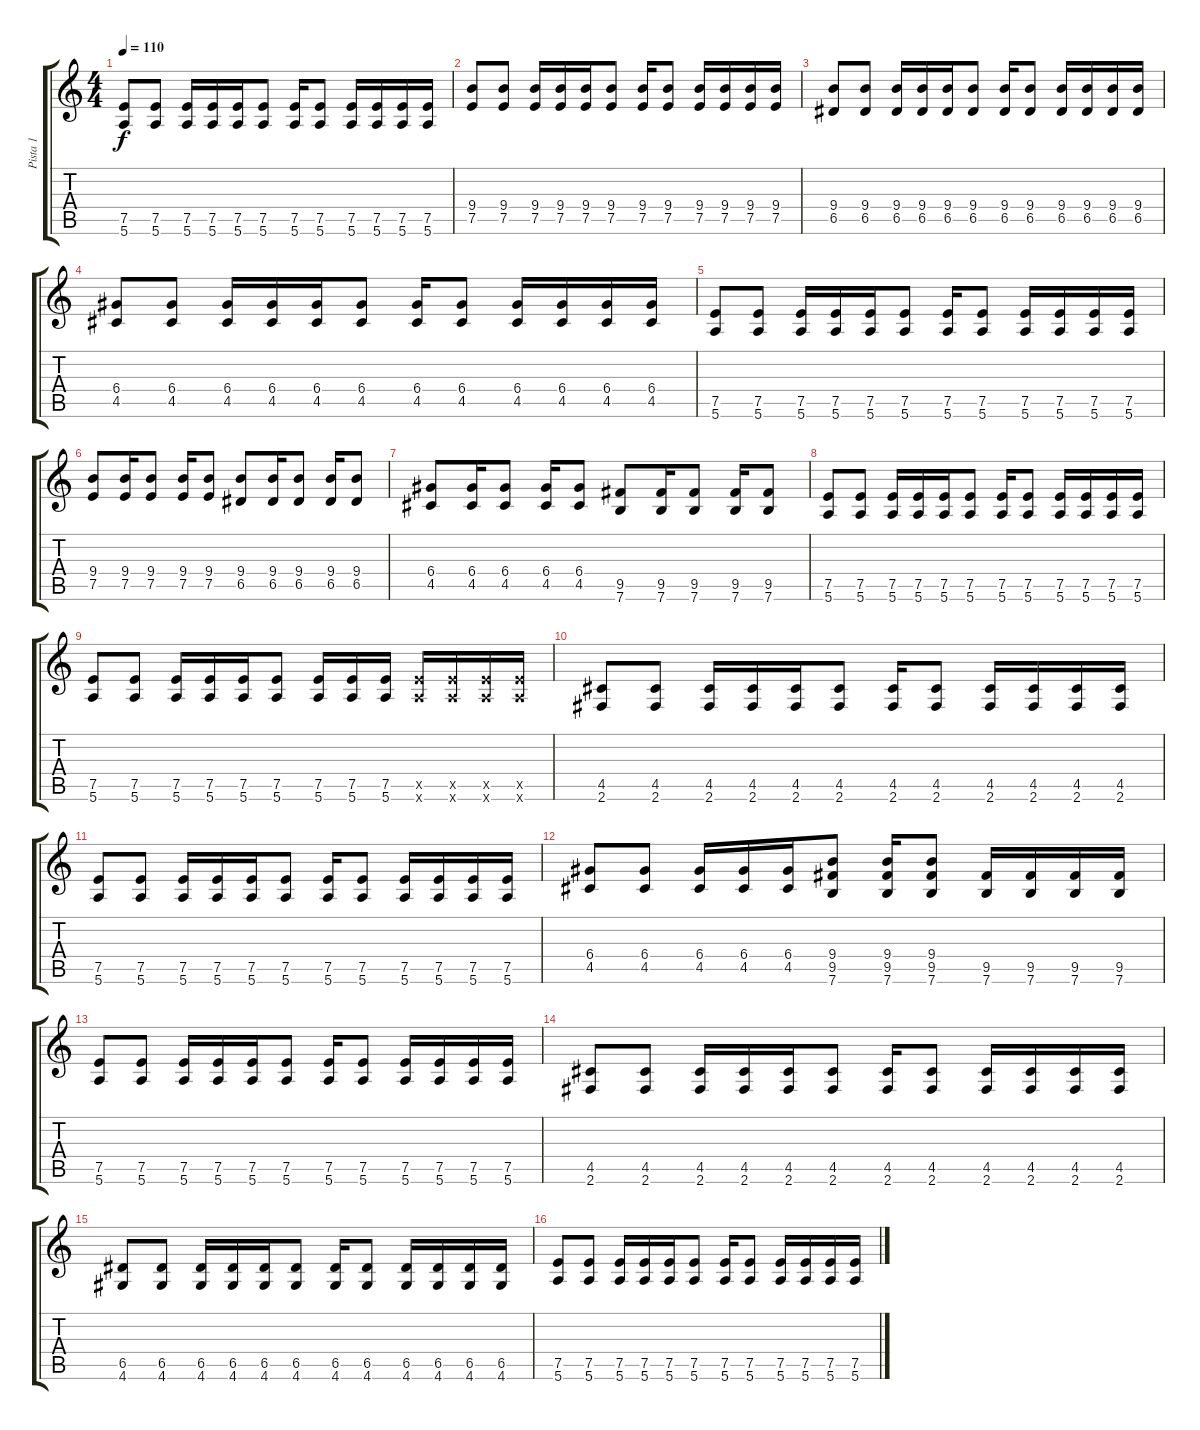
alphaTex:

\track ("Pista 1" "Pista 1") {instrument acousticguitarnylon}
\staff {score tabs}
\tuning (E4 B3 G3 D3 A2 E2) {hide}
\ts (4 4)
\tempo 110
\clef g2
\ks c
(7.5 5.6).8{dy f} (7.5 5.6).8 (7.5 5.6).16 (7.5 5.6).16 (7.5 5.6).16 (7.5 5.6).8 (7.5 5.6).16 (7.5 5.6).8 (7.5 5.6).16 (7.5 5.6).16 (7.5 5.6).16 (7.5 5.6).16 |
(9.4 7.5).8 (9.4 7.5).8 (9.4 7.5).16 (9.4 7.5).16 (9.4 7.5).16 (9.4 7.5).8 (9.4 7.5).16 (9.4 7.5).8 (9.4 7.5).16 (9.4 7.5).16 (9.4 7.5).16 (9.4 7.5).16 |
(9.4 6.5).8 (9.4 6.5).8 (9.4 6.5).16 (9.4 6.5).16 (9.4 6.5).16 (9.4 6.5).8 (9.4 6.5).16 (9.4 6.5).8 (9.4 6.5).16 (9.4 6.5).16 (9.4 6.5).16 (9.4 6.5).16 |
(6.4 4.5).8 (6.4 4.5).8 (6.4 4.5).16 (6.4 4.5).16 (6.4 4.5).16 (6.4 4.5).8 (6.4 4.5).16 (6.4 4.5).8 (6.4 4.5).16 (6.4 4.5).16 (6.4 4.5).16 (6.4 4.5).16 |
(7.5 5.6).8 (7.5 5.6).8 (7.5 5.6).16 (7.5 5.6).16 (7.5 5.6).16 (7.5 5.6).8 (7.5 5.6).16 (7.5 5.6).8 (7.5 5.6).16 (7.5 5.6).16 (7.5 5.6).16 (7.5 5.6).16 |
(9.4 7.5).8 (9.4 7.5).16 (9.4 7.5).8 (9.4 7.5).16 (9.4 7.5).8 (9.4 6.5).8 (9.4 6.5).16 (9.4 6.5).8 (9.4 6.5).16 (9.4 6.5).8 |
(6.4 4.5).8 (6.4 4.5).16 (6.4 4.5).8 (6.4 4.5).16 (6.4 4.5).8 (9.5 7.6).8 (9.5 7.6).16 (9.5 7.6).8 (9.5 7.6).16 (9.5 7.6).8 |
(7.5 5.6).8 (7.5 5.6).8 (7.5 5.6).16 (7.5 5.6).16 (7.5 5.6).16 (7.5 5.6).8 (7.5 5.6).16 (7.5 5.6).8 (7.5 5.6).16 (7.5 5.6).16 (7.5 5.6).16 (7.5 5.6).16 |
(7.5 5.6).8 (7.5 5.6).8 (7.5 5.6).16 (7.5 5.6).16 (7.5 5.6).16 (7.5 5.6).8 (7.5 5.6).16 (7.5 5.6).16 (7.5 5.6).16 (7.5{x} 5.6{x}).16 (7.5{x} 5.6{x}).16 (7.5{x} 5.6{x}).16 (7.5{x} 5.6{x}).16 |
(4.5 2.6).8 (4.5 2.6).8 (4.5 2.6).16 (4.5 2.6).16 (4.5 2.6).16 (4.5 2.6).8 (4.5 2.6).16 (4.5 2.6).8 (4.5 2.6).16 (4.5 2.6).16 (4.5 2.6).16 (4.5 2.6).16 |
(7.5 5.6).8 (7.5 5.6).8 (7.5 5.6).16 (7.5 5.6).16 (7.5 5.6).16 (7.5 5.6).8 (7.5 5.6).16 (7.5 5.6).8 (7.5 5.6).16 (7.5 5.6).16 (7.5 5.6).16 (7.5 5.6).16 |
(6.4 4.5).8 (6.4 4.5).8 (6.4 4.5).16 (6.4 4.5).16 (6.4 4.5).16 (9.4 9.5 7.6).8 (9.4 9.5 7.6).16 (9.4 9.5 7.6).8 (9.5 7.6).16 (9.5 7.6).16 (9.5 7.6).16 (9.5 7.6).16 |
(7.5 5.6).8 (7.5 5.6).8 (7.5 5.6).16 (7.5 5.6).16 (7.5 5.6).16 (7.5 5.6).8 (7.5 5.6).16 (7.5 5.6).8 (7.5 5.6).16 (7.5 5.6).16 (7.5 5.6).16 (7.5 5.6).16 |
(4.5 2.6).8 (4.5 2.6).8 (4.5 2.6).16 (4.5 2.6).16 (4.5 2.6).16 (4.5 2.6).8 (4.5 2.6).16 (4.5 2.6).8 (4.5 2.6).16 (4.5 2.6).16 (4.5 2.6).16 (4.5 2.6).16 |
(6.5 4.6).8 (6.5 4.6).8 (6.5 4.6).16 (6.5 4.6).16 (6.5 4.6).16 (6.5 4.6).8 (6.5 4.6).16 (6.5 4.6).8 (6.5 4.6).16 (6.5 4.6).16 (6.5 4.6).16 (6.5 4.6).16 |
(7.5 5.6).8 (7.5 5.6).8 (7.5 5.6).16 (7.5 5.6).16 (7.5 5.6).16 (7.5 5.6).8 (7.5 5.6).16 (7.5 5.6).8 (7.5 5.6).16 (7.5 5.6).16 (7.5 5.6).16 (7.5 5.6).16
